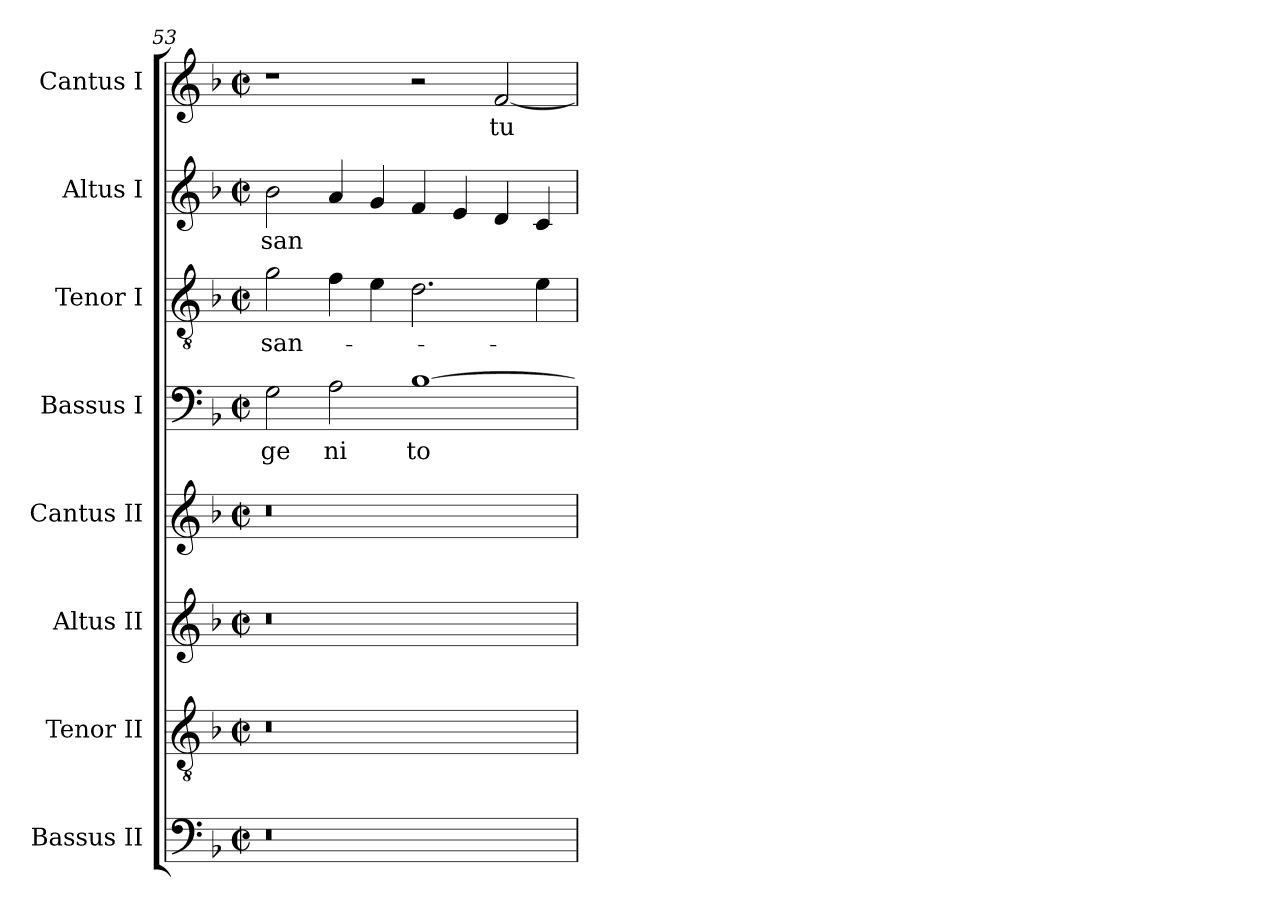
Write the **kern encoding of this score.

**kern	**kern	**kern	**kern	**kern	**text	**kern	**text	**kern	**text	**kern	**text
*part8	*part7	*part6	*part5	*part4	*part4	*part3	*part3	*part2	*part2	*part1	*part1
*staff8	*staff7	*staff6	*staff5	*staff4	*staff4	*staff3	*staff3	*staff2	*staff2	*staff1	*staff1
*I"Bassus II	*I"Tenor II	*I"Altus II	*I"Cantus II	*I"Bassus I	*	*I"Tenor I	*	*I"Altus I	*	*I"Cantus I	*
*clefF4	*clefGv2	*clefG2	*clefG2	*clefF4	*	*clefGv2	*	*clefG2	*	*clefG2	*
*k[b-]	*k[b-]	*k[b-]	*k[b-]	*k[b-]	*	*k[b-]	*	*k[b-]	*	*k[b-]	*
*F:	*F:	*F:	*F:	*F:	*	*F:	*	*F:	*	*F:	*
*M2/2	*M2/2	*M2/2	*M2/2	*M2/2	*	*M2/2	*	*M2/2	*	*M2/2	*
*met(c|)	*met(c|)	*met(c|)	*met(c|)	*met(c|)	*	*met(c|)	*	*met(c|)	*	*met(c|)	*
=53	=53	=53	=53	=53	=53	=53	=53	=53	=53	=53	=53
!	!	!	!	!	!LO:LY:b:cj	!	!LO:LY:b	!	!LO:LY:b	!	!
0r	0r	0r	0r	2G\	ge	2g\	san-	2b-\	san	1r	.
!	!	!	!	!	!LO:LY:b:cj	!	!	!	!	!	!
.	.	.	.	2A\	ni	4f\	.	4a/	.	.	.
.	.	.	.	.	.	4e\	.	4g/	.	.	.
!	!	!	!	!	!LO:LY:b:cj	!	!	!	!	!	!
.	.	.	.	[>1B-	to	2.d\	.	4f/	.	2r	.
.	.	.	.	.	.	.	.	4e/	.	.	.
!	!	!	!	!	!	!	!	!	!	!	!LO:LY:b:cj
.	.	.	.	.	.	.	.	4d/	.	[<2f/	tu
.	.	.	.	.	.	4e\	.	4c/	.	.	.
=	=	=	=	=	=	=	=	=	=	=	=
*-	*-	*-	*-	*-	*-	*-	*-	*-	*-	*-	*-
